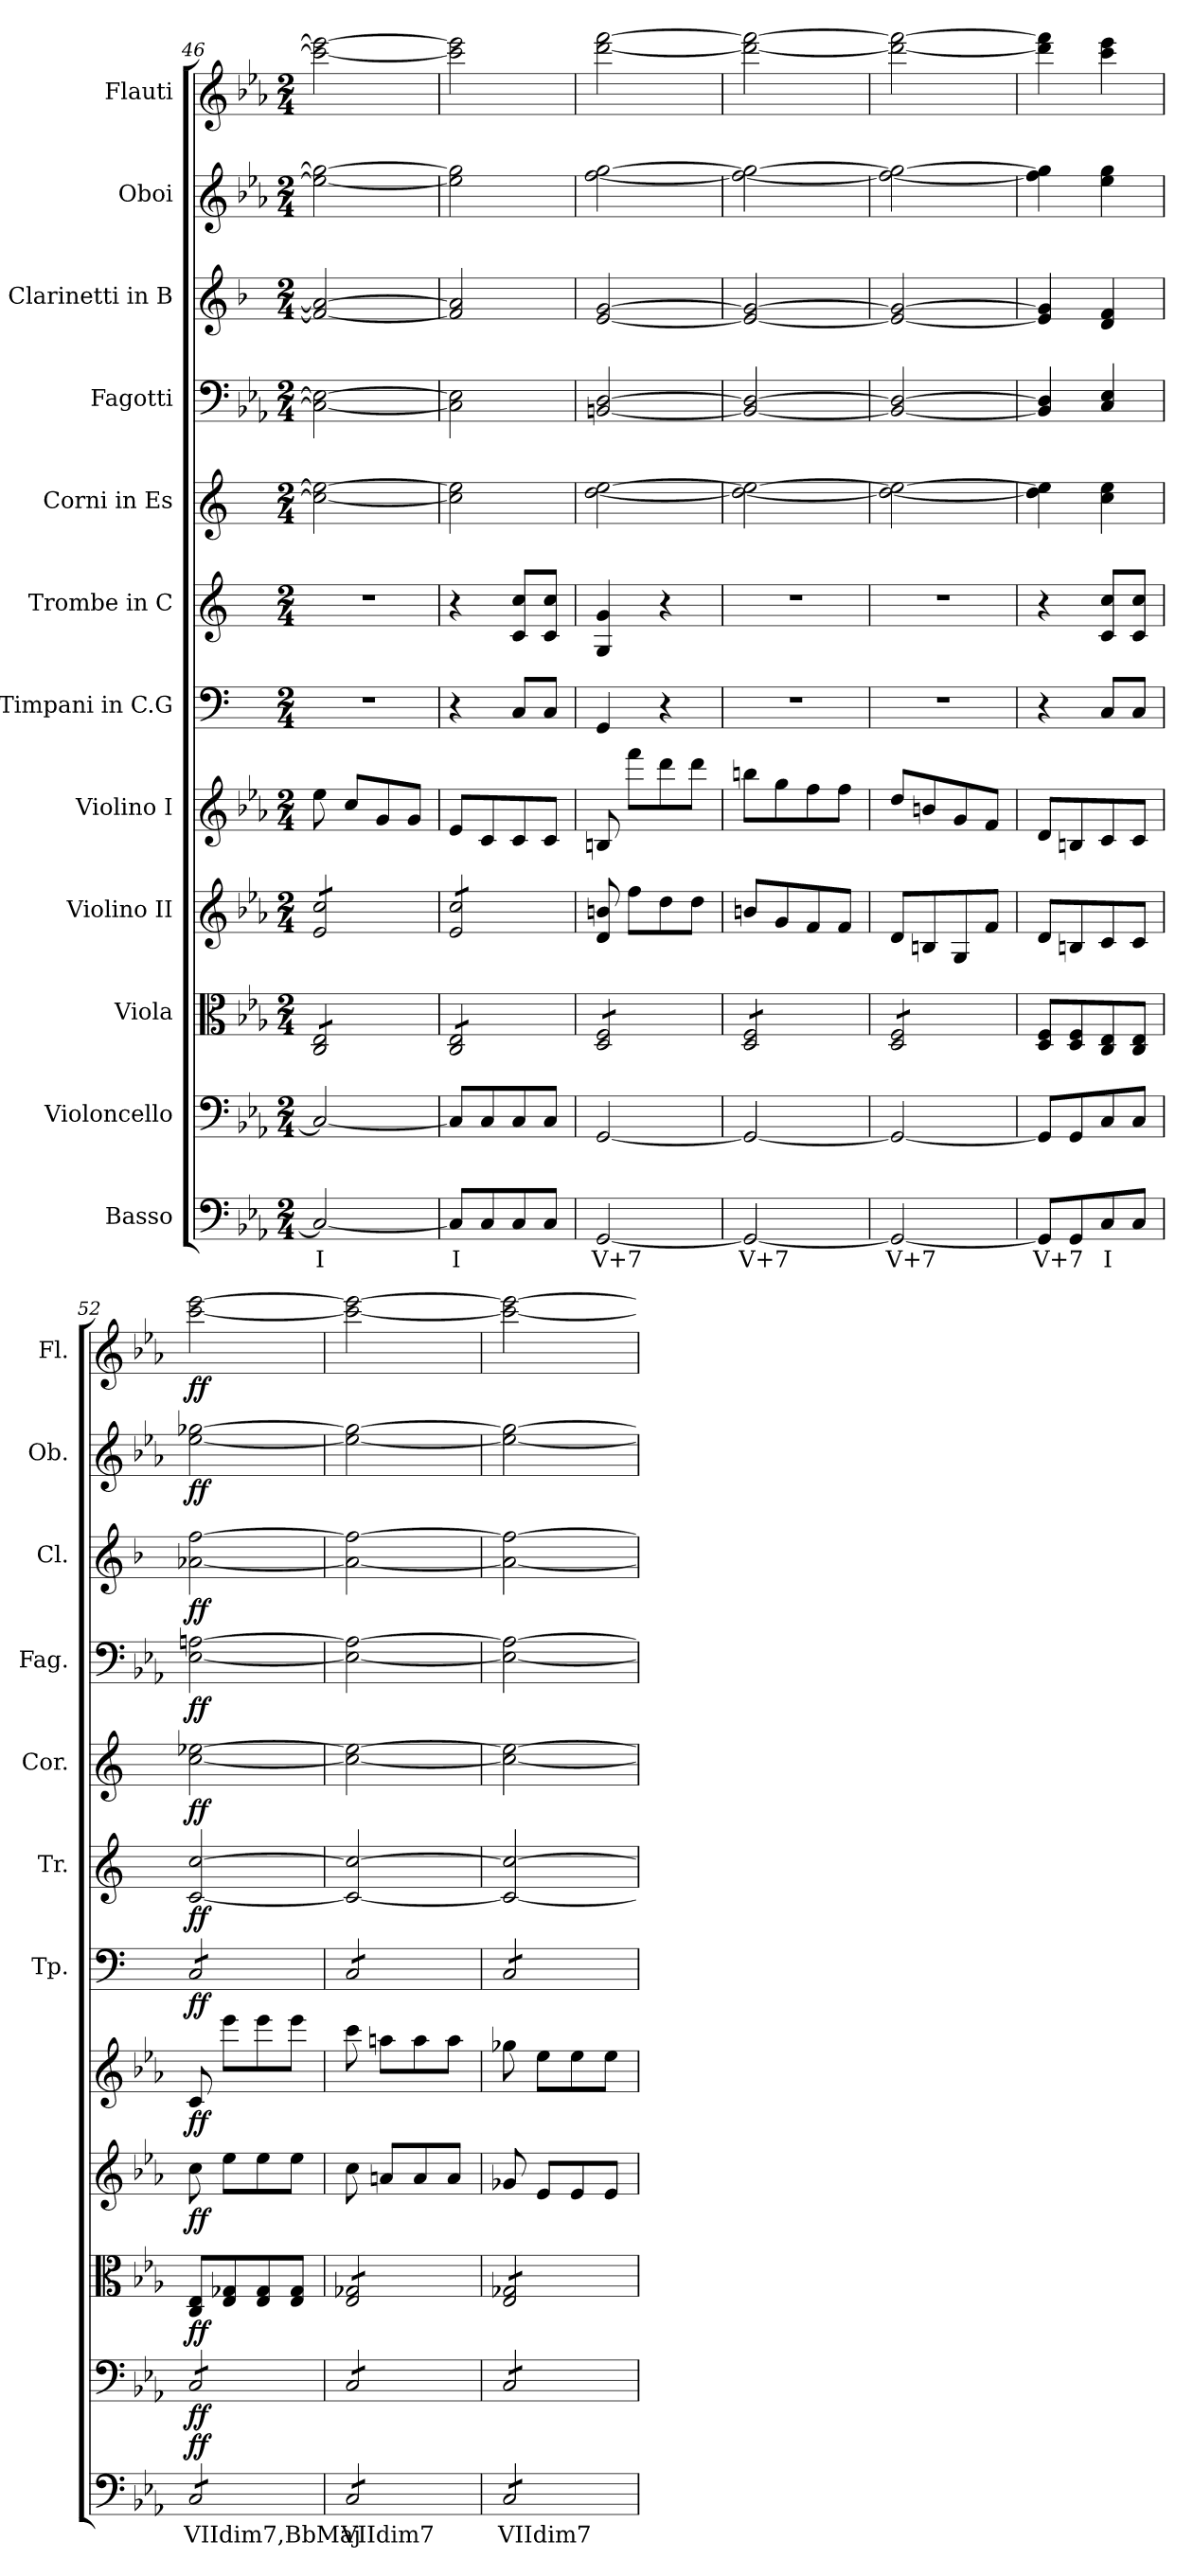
**kern	**text	**dynam	**kern	**dynam	**kern	**dynam	**kern	**dynam	**kern	**dynam	**kern	**dynam	**kern	**dynam	**kern	**dynam	**kern	**dynam	**kern	**dynam	**kern	**dynam	**kern	**dynam
*part12	*part12	*part12	*part11	*part11	*part10	*part10	*part9	*part9	*part8	*part8	*part7	*part7	*part6	*part6	*part5	*part5	*part4	*part4	*part3	*part3	*part2	*part2	*part1	*part1
*staff12	*staff12	*staff12	*staff11	*staff11	*staff10	*staff10	*staff9	*staff9	*staff8	*staff8	*staff7	*staff7	*staff6	*staff6	*staff5	*staff5	*staff4	*staff4	*staff3	*staff3	*staff2	*staff2	*staff1	*staff1
*I"Basso	*	*	*I"Violoncello	*	*I"Viola	*	*I"Violino II	*	*I"Violino I	*	*I"Timpani in C.G	*	*I"Trombe in C	*	*I"Corni in Es	*	*I"Fagotti	*	*I"Clarinetti in B	*	*I"Oboi	*	*I"Flauti	*
*	*	*	*	*	*	*	*	*	*	*	*I'Tp.	*	*I'Tr.	*	*I'Cor.	*	*I'Fag.	*	*I'Cl.	*	*I'Ob.	*	*I'Fl.	*
*clefF4	*	*	*clefF4	*	*clefC3	*	*clefG2	*	*clefG2	*	*clefF4	*	*clefG2	*	*clefG2	*	*clefF4	*	*clefG2	*	*clefG2	*	*clefG2	*
*ITrd7c12	*	*	*	*	*	*	*	*	*	*	*	*	*	*	*ITrd5c9	*	*	*	*ITrd1c2	*	*	*	*	*
*k[b-e-a-]	*	*	*k[b-e-a-]	*	*k[b-e-a-]	*	*k[b-e-a-]	*	*k[b-e-a-]	*	*k[]	*	*k[]	*	*k[b-e-a-]	*	*k[b-e-a-]	*	*k[b-e-a-]	*	*k[b-e-a-]	*	*k[b-e-a-]	*
*M2/4	*	*	*M2/4	*	*M2/4	*	*M2/4	*	*M2/4	*	*M2/4	*	*M2/4	*	*M2/4	*	*M2/4	*	*M2/4	*	*M2/4	*	*M2/4	*
=46	=46	=46	=46	=46	=46	=46	=46	=46	=46	=46	=46	=46	=46	=46	=46	=46	=46	=46	=46	=46	=46	=46	=46	=46
*	*	*	*	*	*tremolo	*	*	*	*	*	*	*	*	*	*	*	*	*	*	*	*	*	*	*
*	*	*	*	*	*	*	*tremolo	*	*	*	*	*	*	*	*	*	*	*	*	*	*	*	*	*
2CC/_	I	.	2C/_	.	8C/ 8E-/L	.	8e-/ 8cc/L	.	8ee-\	.	2r	.	2r	.	2e-\_ 2g\_	.	2C\_ 2E-\_	.	2e-/_ 2g/_	.	2ee-\_ 2gg\_	.	2ccc\_ 2eee-\_	.
.	.	.	.	.	8C/ 8E-/	.	8e-/ 8cc/	.	8cc/L	.	.	.	.	.	.	.	.	.	.	.	.	.	.	.
.	.	.	.	.	8C/ 8E-/	.	8e-/ 8cc/	.	8g/	.	.	.	.	.	.	.	.	.	.	.	.	.	.	.
.	.	.	.	.	8C/ 8E-/J	.	8e-/ 8cc/J	.	8g/J	.	.	.	.	.	.	.	.	.	.	.	.	.	.	.
!!LO:PB:g=z
=47	=47	=47	=47	=47	=47	=47	=47	=47	=47	=47	=47	=47	=47	=47	=47	=47	=47	=47	=47	=47	=47	=47	=47	=47
8CC/L]	I	.	8C/L]	.	8C/ 8E-/L	.	8e-/ 8cc/L	.	8e-/L	.	4r	.	4r	.	2e-\] 2g\]	.	2C\] 2E-\]	.	2e-/] 2g/]	.	2ee-\] 2gg\]	.	2ccc\] 2eee-\]	.
8CC/	.	.	8C/	.	8C/ 8E-/	.	8e-/ 8cc/	.	8c/	.	.	.	.	.	.	.	.	.	.	.	.	.	.	.
8CC/	.	.	8C/	.	8C/ 8E-/	.	8e-/ 8cc/	.	8c/	.	8C/L	.	8c/ 8cc/L	.	.	.	.	.	.	.	.	.	.	.
8CC/J	.	.	8C/J	.	8C/ 8E-/J	.	8e-/ 8cc/J	.	8c/J	.	8C/J	.	8c/ 8cc/J	.	.	.	.	.	.	.	.	.	.	.
*	*	*	*	*	*	*	*Xtremolo	*	*	*	*	*	*	*	*	*	*	*	*	*	*	*	*	*
=48	=48	=48	=48	=48	=48	=48	=48	=48	=48	=48	=48	=48	=48	=48	=48	=48	=48	=48	=48	=48	=48	=48	=48	=48
[2GGG/	V+7	.	[2GG/	.	8D/ 8F/L	.	8d/ 8bn/	.	8Bn/	.	4GG/	.	4G/ 4g/	.	[2f\ [2g\	.	[2BBn/ [2D/	.	[2d/ [2f/	.	[2ff\ [2gg\	.	[2ddd\ [2fff\	.
.	.	.	.	.	8D/ 8F/	.	8ff\L	.	8fff\L	.	.	.	.	.	.	.	.	.	.	.	.	.	.	.
.	.	.	.	.	8D/ 8F/	.	8dd\	.	8ddd\	.	4r	.	4r	.	.	.	.	.	.	.	.	.	.	.
.	.	.	.	.	8D/ 8F/J	.	8dd\J	.	8ddd\J	.	.	.	.	.	.	.	.	.	.	.	.	.	.	.
=49	=49	=49	=49	=49	=49	=49	=49	=49	=49	=49	=49	=49	=49	=49	=49	=49	=49	=49	=49	=49	=49	=49	=49	=49
2GGG/_	V+7	.	2GG/_	.	8D/ 8F/L	.	8bn/L	.	8bbn\L	.	2r	.	2r	.	2f\_ 2g\_	.	2BB/_ 2D/_	.	2d/_ 2f/_	.	2ff\_ 2gg\_	.	2ddd\_ 2fff\_	.
.	.	.	.	.	8D/ 8F/	.	8g/	.	8gg\	.	.	.	.	.	.	.	.	.	.	.	.	.	.	.
.	.	.	.	.	8D/ 8F/	.	8f/	.	8ff\	.	.	.	.	.	.	.	.	.	.	.	.	.	.	.
.	.	.	.	.	8D/ 8F/J	.	8f/J	.	8ff\J	.	.	.	.	.	.	.	.	.	.	.	.	.	.	.
=50	=50	=50	=50	=50	=50	=50	=50	=50	=50	=50	=50	=50	=50	=50	=50	=50	=50	=50	=50	=50	=50	=50	=50	=50
2GGG/_	V+7	.	2GG/_	.	8D/ 8F/L	.	8d/L	.	8dd/L	.	2r	.	2r	.	2f\_ 2g\_	.	2BB/_ 2D/_	.	2d/_ 2f/_	.	2ff\_ 2gg\_	.	2ddd\_ 2fff\_	.
.	.	.	.	.	8D/ 8F/	.	8Bn/	.	8bn/	.	.	.	.	.	.	.	.	.	.	.	.	.	.	.
.	.	.	.	.	8D/ 8F/	.	8G/	.	8g/	.	.	.	.	.	.	.	.	.	.	.	.	.	.	.
.	.	.	.	.	8D/ 8F/J	.	8f/J	.	8f/J	.	.	.	.	.	.	.	.	.	.	.	.	.	.	.
*	*	*	*	*	*Xtremolo	*	*	*	*	*	*	*	*	*	*	*	*	*	*	*	*	*	*	*
=51	=51	=51	=51	=51	=51	=51	=51	=51	=51	=51	=51	=51	=51	=51	=51	=51	=51	=51	=51	=51	=51	=51	=51	=51
8GGG/L]	V+7	.	8GG/L]	.	8D/ 8F/L	.	8d/L	.	8d/L	.	4r	.	4r	.	4f\] 4g\]	.	4BB/] 4D/]	.	4d/] 4f/]	.	4ff\] 4gg\]	.	4ddd\] 4fff\]	.
8GGG/	.	.	8GG/	.	8D/ 8F/	.	8Bn/	.	8Bn/	.	.	.	.	.	.	.	.	.	.	.	.	.	.	.
8CC/	I	.	8C/	.	8C/ 8E-/	.	8c/	.	8c/	.	8C/L	.	8c/ 8cc/L	.	4e-\ 4g\	.	4C/ 4E-/	.	4c/ 4e-/	.	4ee-\ 4gg\	.	4ccc\ 4eee-\	.
8CC/J	.	.	8C/J	.	8C/ 8E-/J	.	8c/J	.	8c/J	.	8C/J	.	8c/ 8cc/J	.	.	.	.	.	.	.	.	.	.	.
=52	=52	=52	=52	=52	=52	=52	=52	=52	=52	=52	=52	=52	=52	=52	=52	=52	=52	=52	=52	=52	=52	=52	=52	=52
!	!	!LO:DY:b	!	!LO:DY:b	!	!LO:DY:b	!	!LO:DY:b	!	!LO:DY:b	!	!LO:DY:b	!	!LO:DY:b	!	!LO:DY:b	!	!LO:DY:b	!	!LO:DY:b	!	!LO:DY:b	!	!LO:DY:b
*tremolo	*	*	*	*	*	*	*	*	*	*	*	*	*	*	*	*	*	*	*	*	*	*	*	*
*	*	*	*tremolo	*	*	*	*	*	*	*	*	*	*	*	*	*	*	*	*	*	*	*	*	*
*	*	*	*	*	*	*	*	*	*	*	*tremolo	*	*	*	*	*	*	*	*	*	*	*	*	*
8CC/L	VIIdim7,BbMaj	ff	8C/L	ff	8C/ 8E-/L	ff	8cc\	ff	8c/	ff	8C/L	ff	[2c/ [2cc/	ff	[2e-\ [2g-X\	ff	[2E-\ [2An\	ff	[2g-X\ [2ee-\	ff	[2ee-\ [2gg-X\	ff	[2ccc\ [2eee-\	ff
8CC/	.	.	8C/	.	8E-/ 8G-X/	.	8ee-\L	.	8eee-\L	.	8C/	.	.	.	.	.	.	.	.	.	.	.	.	.
8CC/	.	.	8C/	.	8E-/ 8G-/	.	8ee-\	.	8eee-\	.	8C/	.	.	.	.	.	.	.	.	.	.	.	.	.
8CC/J	.	.	8C/J	.	8E-/ 8G-/J	.	8ee-\J	.	8eee-\J	.	8C/J	.	.	.	.	.	.	.	.	.	.	.	.	.
=53	=53	=53	=53	=53	=53	=53	=53	=53	=53	=53	=53	=53	=53	=53	=53	=53	=53	=53	=53	=53	=53	=53	=53	=53
*	*	*	*	*	*tremolo	*	*	*	*	*	*	*	*	*	*	*	*	*	*	*	*	*	*	*
8CC/L	VIIdim7	.	8C/L	.	8E-/ 8G-X/L	.	8cc\	.	8ccc\	.	8C/L	.	2c/_ 2cc/_	.	2e-\_ 2g-\_	.	2E-\_ 2A\_	.	2g-\_ 2ee-\_	.	2ee-\_ 2gg-\_	.	2ccc\_ 2eee-\_	.
8CC/	.	.	8C/	.	8E-/ 8G-X/	.	8an/L	.	8aan\L	.	8C/	.	.	.	.	.	.	.	.	.	.	.	.	.
8CC/	.	.	8C/	.	8E-/ 8G-X/	.	8a/	.	8aa\	.	8C/	.	.	.	.	.	.	.	.	.	.	.	.	.
8CC/J	.	.	8C/J	.	8E-/ 8G-X/J	.	8a/J	.	8aa\J	.	8C/J	.	.	.	.	.	.	.	.	.	.	.	.	.
=54	=54	=54	=54	=54	=54	=54	=54	=54	=54	=54	=54	=54	=54	=54	=54	=54	=54	=54	=54	=54	=54	=54	=54	=54
8CC/L	VIIdim7	.	8C/L	.	8E-/ 8G-X/L	.	8g-X/	.	8gg-X\	.	8C/L	.	2c/_ 2cc/_	.	2e-\_ 2g-\_	.	2E-\_ 2A\_	.	2g-\_ 2ee-\_	.	2ee-\_ 2gg-\_	.	2ccc\_ 2eee-\_	.
8CC/	.	.	8C/	.	8E-/ 8G-X/	.	8e-/L	.	8ee-\L	.	8C/	.	.	.	.	.	.	.	.	.	.	.	.	.
8CC/	.	.	8C/	.	8E-/ 8G-X/	.	8e-/	.	8ee-\	.	8C/	.	.	.	.	.	.	.	.	.	.	.	.	.
8CC/J	.	.	8C/J	.	8E-/ 8G-X/J	.	8e-/J	.	8ee-\J	.	8C/J	.	.	.	.	.	.	.	.	.	.	.	.	.
*	*	*	*	*	*	*	*	*	*	*	*Xtremolo	*	*	*	*	*	*	*	*	*	*	*	*	*
*	*	*	*	*	*Xtremolo	*	*	*	*	*	*	*	*	*	*	*	*	*	*	*	*	*	*	*
*	*	*	*Xtremolo	*	*	*	*	*	*	*	*	*	*	*	*	*	*	*	*	*	*	*	*	*
*Xtremolo	*	*	*	*	*	*	*	*	*	*	*	*	*	*	*	*	*	*	*	*	*	*	*	*
=	=	=	=	=	=	=	=	=	=	=	=	=	=	=	=	=	=	=	=	=	=	=	=	=
*-	*-	*-	*-	*-	*-	*-	*-	*-	*-	*-	*-	*-	*-	*-	*-	*-	*-	*-	*-	*-	*-	*-	*-	*-
